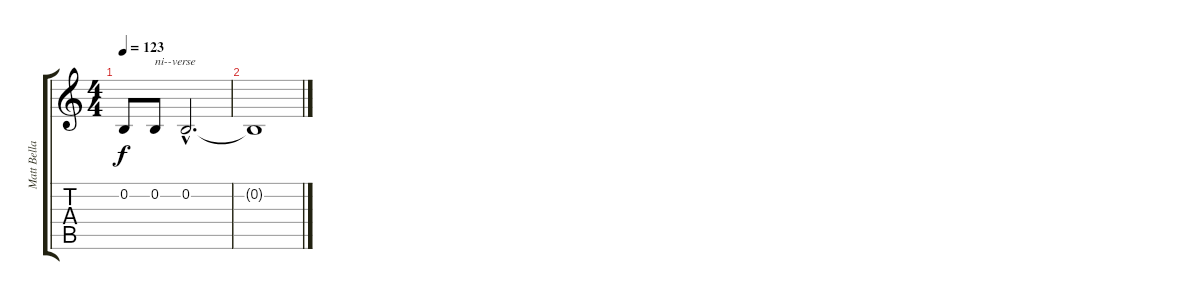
\track ("Matt Bellamy ( Voice )" "Matt Bella") {instrument drawbarorgan}
\staff {score tabs}
\tuning (E4 B3 G3 D3 A2 E2) {hide}
\ts (4 4)
\tempo 123
\clef g2
\ks c
0.2.8{dy f} 0.2.8{txt "ni--verse"} 0.2{hac}.2{d} |
0.2{t}.1
